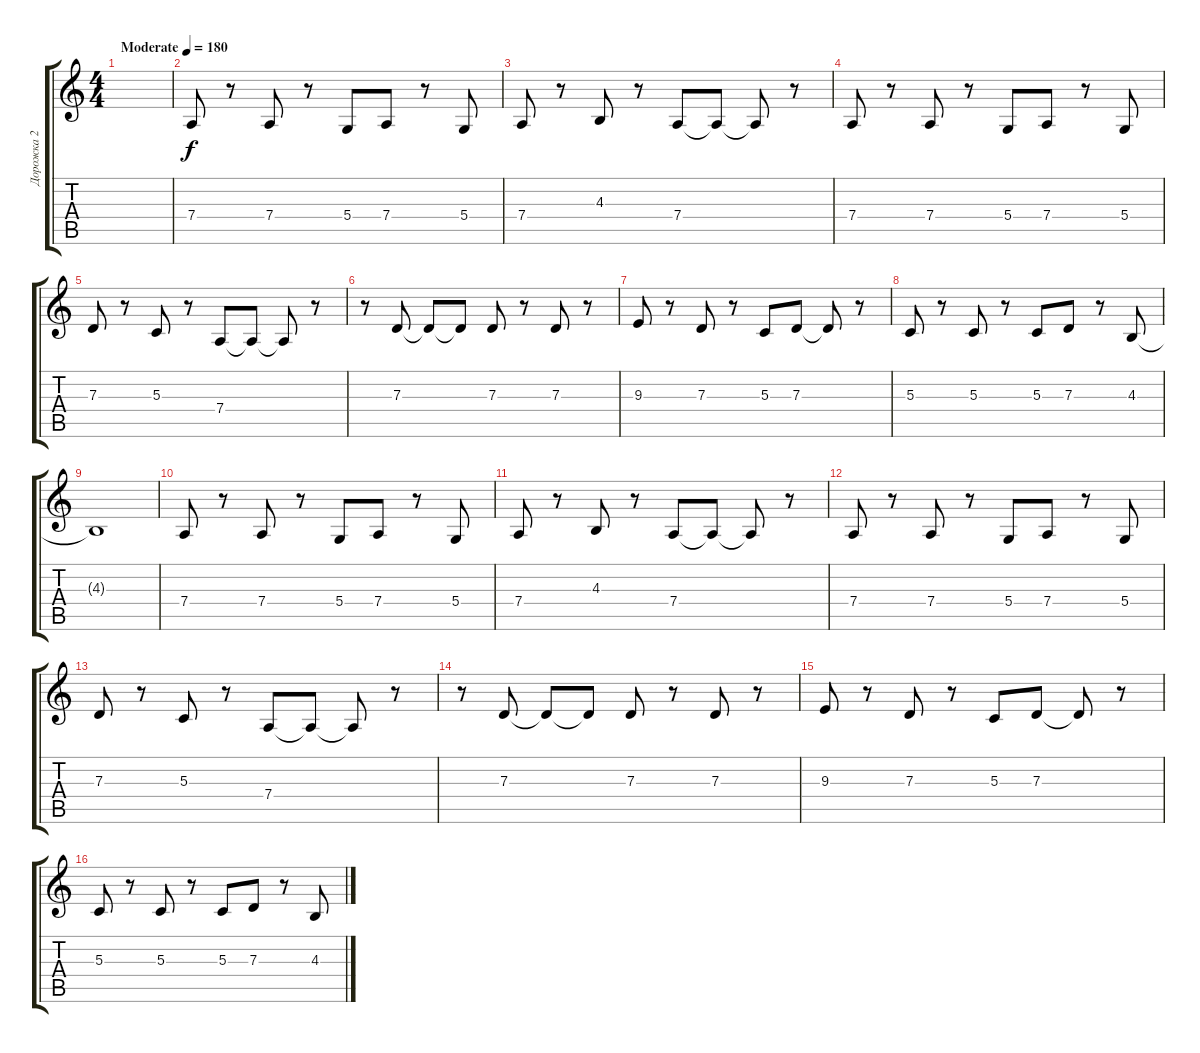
\track ("Дорожка 2" "Дорожка 2") {instrument tuba}
\staff {score tabs}
\tuning (E4 B3 G3 D3 A2 E2) {hide}
\ts (4 4)
\tempo (180 "Moderate")
\clef g2
\ks c
|
7.4.8 r.8 7.4.8 r.8 5.4.8 7.4.8 r.8 5.4.8 |
7.4.8 r.8 4.3.8 r.8 7.4.8 7.4{t}.8 7.4{t}.8 r.8 |
7.4.8 r.8 7.4.8 r.8 5.4.8 7.4.8 r.8 5.4.8 |
7.3.8 r.8 5.3.8 r.8 7.4.8 7.4{t}.8 7.4{t}.8 r.8 |
r.8 7.3.8 7.3{t}.8 7.3{t}.8 7.3.8 r.8 7.3.8 r.8 |
9.3.8 r.8 7.3.8 r.8 5.3.8 7.3.8 7.3{t}.8 r.8 |
5.3.8 r.8 5.3.8 r.8 5.3.8 7.3.8 r.8 4.3.8 |
4.3{t}.1 |
7.4.8 r.8 7.4.8 r.8 5.4.8 7.4.8 r.8 5.4.8 |
7.4.8 r.8 4.3.8 r.8 7.4.8 7.4{t}.8 7.4{t}.8 r.8 |
7.4.8 r.8 7.4.8 r.8 5.4.8 7.4.8 r.8 5.4.8 |
7.3.8 r.8 5.3.8 r.8 7.4.8 7.4{t}.8 7.4{t}.8 r.8 |
r.8 7.3.8 7.3{t}.8 7.3{t}.8 7.3.8 r.8 7.3.8 r.8 |
9.3.8 r.8 7.3.8 r.8 5.3.8 7.3.8 7.3{t}.8 r.8 |
5.3.8 r.8 5.3.8 r.8 5.3.8 7.3.8 r.8 4.3.8
